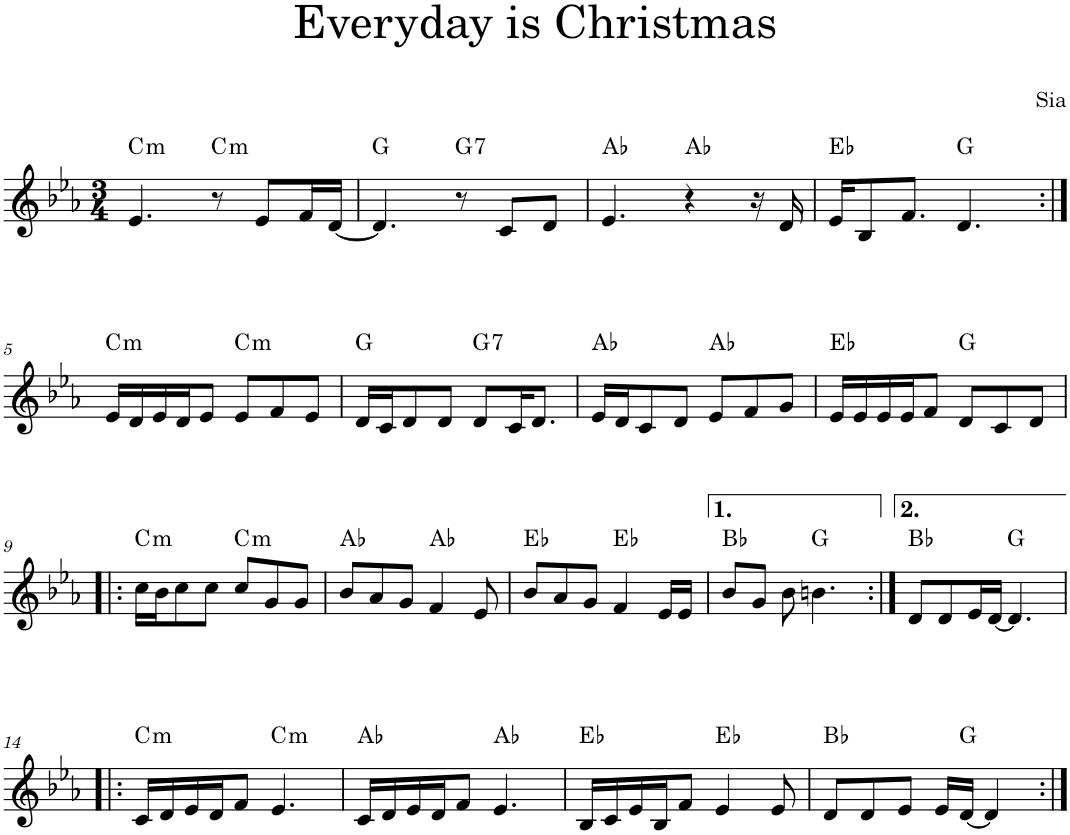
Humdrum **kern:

**kern	**harte
*part1	*part1
*staff1	*
*I"Piano	*
*I'Pno.	*
*clefG2	*
*k[b-e-a-]	*
*M3/4	*
=1	=1
!	!LO:H:kt=m
4.e-/	C:min
!	!LO:H:kt=m
8r	C:min
8e-/L	.
16f/L	.
[16d/JJ	.
=2	=2
4.d/]	G:maj
!	!LO:H:kt=7
8r	G:7
8c/L	.
8d/J	.
=3	=3
4.e-/	Ab:maj
4r	Ab:maj
16r	.
16d/	.
=4	=4
16e-/KL	Eb:maj
8B-/	.
8.f/J	.
4.d/	G:maj
!!LO:LB:g=z
=5:|!	=5:|!
!	!LO:H:kt=m
16e-/LL	C:min
16d/	.
16e-/	.
16d/J	.
8e-/J	.
!	!LO:H:kt=m
8e-/L	C:min
8f/	.
8e-/J	.
=6	=6
16d/LL	G:maj
16c/J	.
8d/	.
8d/J	.
!	!LO:H:kt=7
8d/L	G:7
16c/K	.
8.d/J	.
=7	=7
16e-/LL	Ab:maj
16d/J	.
8c/	.
8d/J	.
8e-/L	Ab:maj
8f/	.
8g/J	.
=8	=8
16e-/LL	Eb:maj
16e-/	.
16e-/	.
16e-/J	.
8f/J	.
8d/L	G:maj
8c/	.
8d/J	.
!!LO:LB:g=z
=9!|:	=9!|:
!	!LO:H:kt=m
16cc\LL	C:min
16b-\J	.
8cc\	.
8cc\J	.
!	!LO:H:kt=m
8cc/L	C:min
8g/	.
8g/J	.
=10	=10
8b-/L	Ab:maj
8a-/	.
8g/J	.
4f/	Ab:maj
8e-/	.
=11	=11
8b-/L	Eb:maj
8a-/	.
8g/J	.
4f/	Eb:maj
16e-/LL	.
16e-/JJ	.
=12	=12
8b-/L	Bb:maj
8g/J	.
8b-\	.
4.bn\	G:maj
=13:|!	=13:|!
8d/L	Bb:maj
8d/	.
16e-/L	.
[16d/JJ	.
4.d/]	G:maj
!!LO:LB:g=z
=14!|:	=14!|:
!	!LO:H:kt=m
16c/LL	C:min
16d/	.
16e-/	.
16d/J	.
8f/J	.
!	!LO:H:kt=m
4.e-/	C:min
=15	=15
16c/LL	Ab:maj
16d/	.
16e-/	.
16d/J	.
8f/J	.
4.e-/	Ab:maj
=16	=16
16B-/LL	Eb:maj
16c/	.
16e-/	.
16B-/J	.
8f/J	.
4e-/	Eb:maj
8e-/	.
=17	=17
8d/L	Bb:maj
8d/	.
8e-/J	.
16e-/LL	.
[16d/JJ	G:maj
4d/]	.
=:|!	=:|!
*-	*-
